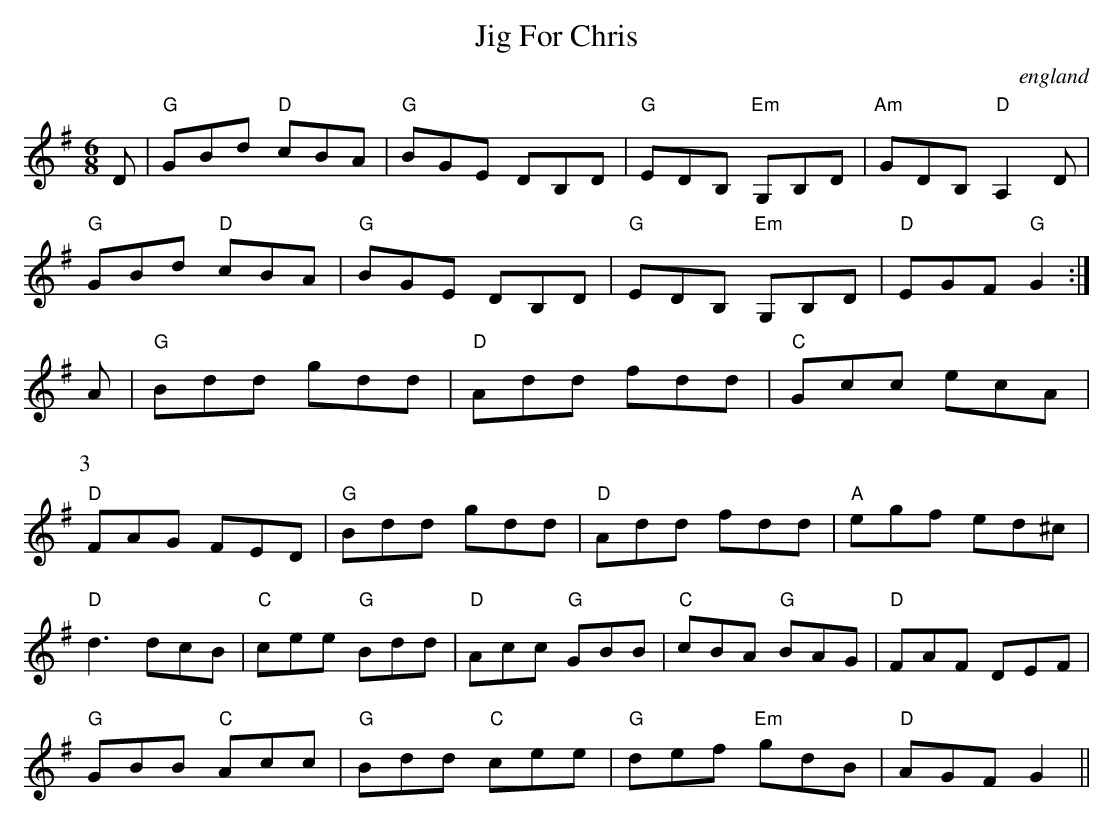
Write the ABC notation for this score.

X:1
T:Jig For Chris
O:england
M:6/8
K:G
D|"G"GBd "D"cBA|"G"BGE DB,D|"G"EDB, "Em"G,B,D|"Am"GDB, "D"A,2D|
"G"GBd "D"cBA|"G"BGE DB,D|"G"EDB, "Em"G,B,D|"D"EGF "G"G2:|
A|"G"Bdd gdd|"D"Add fdd|"C"Gcc ecA|"D"
P:3
FAG FED|"G"Bdd gdd|"D"Add fdd|"A"egf ed^c|
"D"d3 dcB|"C"cee "G"Bdd|"D"Acc "G"GBB|"C"cBA "G"BAG|"D"FAF DEF|
"G"GBB "C"Acc|"G"Bdd "C"cee|"G"def "Em"gdB|"D"AGF G2||
